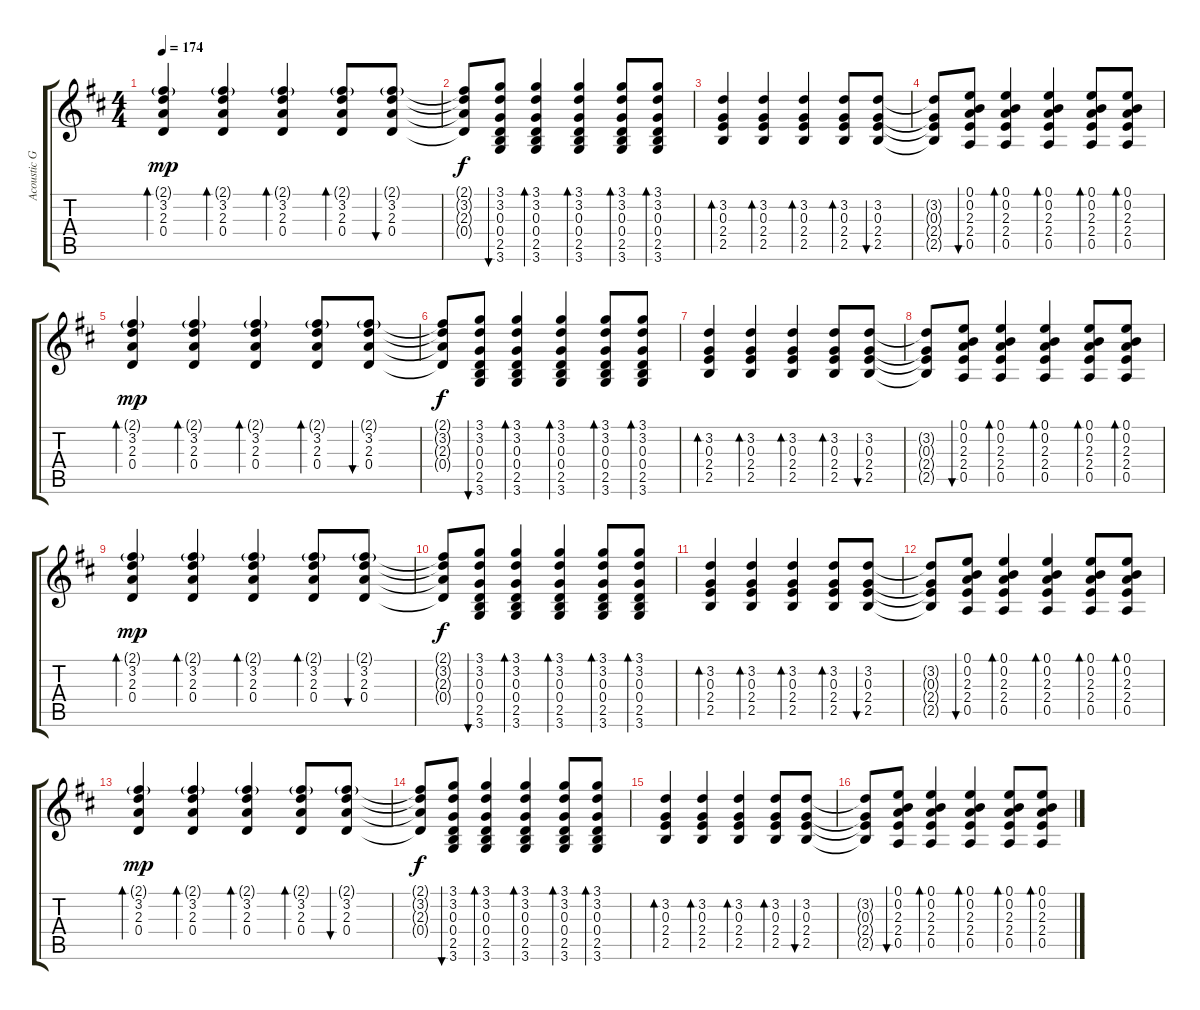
\track ("Acoustic Guitar" "Acoustic G") {instrument acousticguitarsteel}
\staff {score tabs}
\tuning (E4 B3 G3 D3 A2 E2) {hide}
\ts (4 4)
\tempo 174
\clef g2
\ks d
(2.1{g} 3.2 2.3 0.4).4{bd 60 dy mp} (2.1{g} 3.2 2.3 0.4).4{bd 60} (2.1{g} 3.2 2.3 0.4).4{bd 60} (2.1{g} 3.2 2.3 0.4).8{bd 60} (2.1{g} 3.2 2.3 0.4).8{bu 60} |
(2.1{t} 3.2{t} 2.3{t} 0.4{t}).8{dy f} (3.1 3.2 0.3 0.4 2.5 3.6).8{bu 60} (3.1 3.2 0.3 0.4 2.5 3.6).4{bd 60} (3.1 3.2 0.3 0.4 2.5 3.6).4{bd 60} (3.1 3.2 0.3 0.4 2.5 3.6).8{bd 60} (3.1 3.2 0.3 0.4 2.5 3.6).8{bd 60} |
(3.2 0.3 2.4 2.5).4{bd 60} (3.2 0.3 2.4 2.5).4{bd 60} (3.2 0.3 2.4 2.5).4{bd 60} (3.2 0.3 2.4 2.5).8{bd 60} (3.2 0.3 2.4 2.5).8{bu 60} |
(3.2{t} 0.3{t} 2.4{t} 2.5{t}).8 (0.1 0.2 2.3 2.4 0.5).8{bu 60} (0.1 0.2 2.3 2.4 0.5).4{bd 60} (0.1 0.2 2.3 2.4 0.5).4{bd 60} (0.1 0.2 2.3 2.4 0.5).8{bd 60} (0.1 0.2 2.3 2.4 0.5).8{bd 60} |
(2.1{g} 3.2 2.3 0.4).4{bd 60 dy mp} (2.1{g} 3.2 2.3 0.4).4{bd 60} (2.1{g} 3.2 2.3 0.4).4{bd 60} (2.1{g} 3.2 2.3 0.4).8{bd 60} (2.1{g} 3.2 2.3 0.4).8{bu 60} |
(2.1{t} 3.2{t} 2.3{t} 0.4{t}).8{dy f} (3.1 3.2 0.3 0.4 2.5 3.6).8{bu 60} (3.1 3.2 0.3 0.4 2.5 3.6).4{bd 60} (3.1 3.2 0.3 0.4 2.5 3.6).4{bd 60} (3.1 3.2 0.3 0.4 2.5 3.6).8{bd 60} (3.1 3.2 0.3 0.4 2.5 3.6).8{bd 60} |
(3.2 0.3 2.4 2.5).4{bd 60} (3.2 0.3 2.4 2.5).4{bd 60} (3.2 0.3 2.4 2.5).4{bd 60} (3.2 0.3 2.4 2.5).8{bd 60} (3.2 0.3 2.4 2.5).8{bu 60} |
(3.2{t} 0.3{t} 2.4{t} 2.5{t}).8 (0.1 0.2 2.3 2.4 0.5).8{bu 60} (0.1 0.2 2.3 2.4 0.5).4{bd 60} (0.1 0.2 2.3 2.4 0.5).4{bd 60} (0.1 0.2 2.3 2.4 0.5).8{bd 60} (0.1 0.2 2.3 2.4 0.5).8{bd 60} |
(2.1{g} 3.2 2.3 0.4).4{bd 60 dy mp} (2.1{g} 3.2 2.3 0.4).4{bd 60} (2.1{g} 3.2 2.3 0.4).4{bd 60} (2.1{g} 3.2 2.3 0.4).8{bd 60} (2.1{g} 3.2 2.3 0.4).8{bu 60} |
(2.1{t} 3.2{t} 2.3{t} 0.4{t}).8{dy f} (3.1 3.2 0.3 0.4 2.5 3.6).8{bu 60} (3.1 3.2 0.3 0.4 2.5 3.6).4{bd 60} (3.1 3.2 0.3 0.4 2.5 3.6).4{bd 60} (3.1 3.2 0.3 0.4 2.5 3.6).8{bd 60} (3.1 3.2 0.3 0.4 2.5 3.6).8{bd 60} |
(3.2 0.3 2.4 2.5).4{bd 60} (3.2 0.3 2.4 2.5).4{bd 60} (3.2 0.3 2.4 2.5).4{bd 60} (3.2 0.3 2.4 2.5).8{bd 60} (3.2 0.3 2.4 2.5).8{bu 60} |
(3.2{t} 0.3{t} 2.4{t} 2.5{t}).8 (0.1 0.2 2.3 2.4 0.5).8{bu 60} (0.1 0.2 2.3 2.4 0.5).4{bd 60} (0.1 0.2 2.3 2.4 0.5).4{bd 60} (0.1 0.2 2.3 2.4 0.5).8{bd 60} (0.1 0.2 2.3 2.4 0.5).8{bd 60} |
(2.1{g} 3.2 2.3 0.4).4{bd 60 dy mp} (2.1{g} 3.2 2.3 0.4).4{bd 60} (2.1{g} 3.2 2.3 0.4).4{bd 60} (2.1{g} 3.2 2.3 0.4).8{bd 60} (2.1{g} 3.2 2.3 0.4).8{bu 60} |
(2.1{t} 3.2{t} 2.3{t} 0.4{t}).8{dy f} (3.1 3.2 0.3 0.4 2.5 3.6).8{bu 60} (3.1 3.2 0.3 0.4 2.5 3.6).4{bd 60} (3.1 3.2 0.3 0.4 2.5 3.6).4{bd 60} (3.1 3.2 0.3 0.4 2.5 3.6).8{bd 60} (3.1 3.2 0.3 0.4 2.5 3.6).8{bd 60} |
(3.2 0.3 2.4 2.5).4{bd 60} (3.2 0.3 2.4 2.5).4{bd 60} (3.2 0.3 2.4 2.5).4{bd 60} (3.2 0.3 2.4 2.5).8{bd 60} (3.2 0.3 2.4 2.5).8{bu 60} |
(3.2{t} 0.3{t} 2.4{t} 2.5{t}).8 (0.1 0.2 2.3 2.4 0.5).8{bu 60} (0.1 0.2 2.3 2.4 0.5).4{bd 60} (0.1 0.2 2.3 2.4 0.5).4{bd 60} (0.1 0.2 2.3 2.4 0.5).8{bd 60} (0.1 0.2 2.3 2.4 0.5).8{bd 60}
